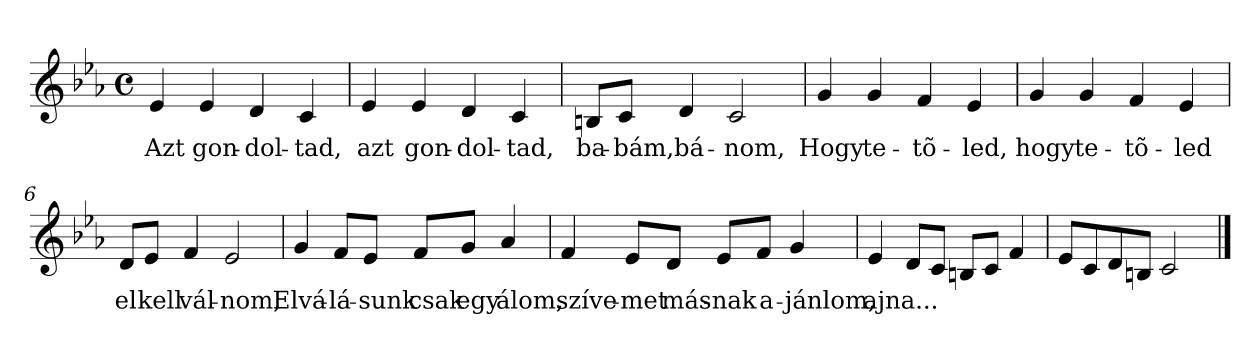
**kern	**text
*part1	*part1
*staff1	*staff1
*clefG2	*
*k[b-e-a-]	*
*c:	*
*M4/4	*
*met(c)	*
=1	=1
!	!LO:LY:b
4e-/	Azt
!	!LO:LY:b
4e-/	gon-
!	!LO:LY:b
4d/	-dol-
!	!LO:LY:b
4c/	-tad,
=2	=2
!	!LO:LY:b
4e-/	azt
!	!LO:LY:b
4e-/	gon-
!	!LO:LY:b
4d/	-dol-
!	!LO:LY:b
4c/	-tad,
=3	=3
!	!LO:LY:b
8Bn/L	ba-
!	!LO:LY:b
8c/J	-bám,
!	!LO:LY:b
4d/	bá-
!	!LO:LY:b
2c/	-nom,
=4	=4
!	!LO:LY:b
4g/	Hogy
!	!LO:LY:b
4g/	te-
!	!LO:LY:b
4f/	-tõ-
!	!LO:LY:b
4e-/	-led,
=5	=5
!	!LO:LY:b
4g/	hogy
!	!LO:LY:b
4g/	te-
!	!LO:LY:b
4f/	-tõ-
!	!LO:LY:b
4e-/	-led
=6	=6
!	!LO:LY:b
8d/L	el
!	!LO:LY:b
8e-/J	kell
!	!LO:LY:b
4f/	vál-
!	!LO:LY:b
2e-/	-nom,
!!LO:LB:g=z
=7	=7
!	!LO:LY:b
4g/	Elvá-
!	!LO:LY:b
8f/L	-lá-
!	!LO:LY:b
8e-/J	-sunk
!	!LO:LY:b
8f/L	csak
!	!LO:LY:b
8g/J	egy
!	!LO:LY:b
4a-/	álom,
=8	=8
!	!LO:LY:b
4f/	szíve-
!	!LO:LY:b
8e-/L	-met
!	!LO:LY:b
8d/J	más-
!	!LO:LY:b
8e-/L	-nak
!	!LO:LY:b
8f/J	a-
!	!LO:LY:b
4g/	-jánlom,
=9	=9
!	!LO:LY:b
4e-/	ajna...
8d/L	.
8c/J	.
8Bn/L	.
8c/J	.
4f/	.
=10	=10
8e-/L	.
8c/	.
8d/	.
8Bn/J	.
2c/	.
==	==
*-	*-
